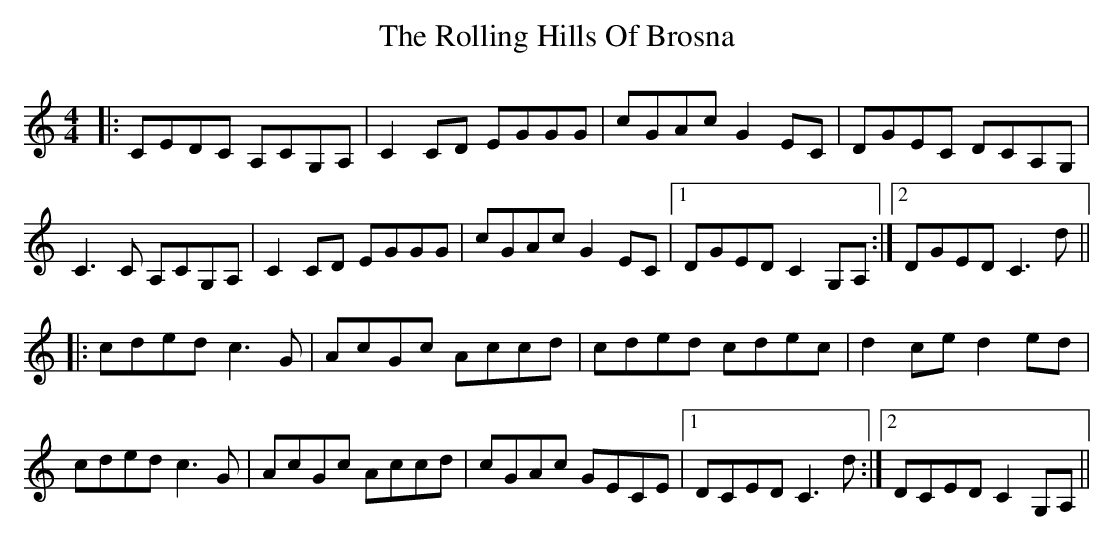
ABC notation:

X:1
T: The Rolling Hills Of Brosna
M: 4/4
L: 1/8
K: Cmaj
|:CEDC A,CG,A,|C2CD EGGG|cGAc G2EC|DGEC DCA,G,|
C3C A,CG,A,|C2CD EGGG|cGAc G2EC|1 DGED C2G,A,:|2 DGED C3d||
|:cded c3G|AcGc Accd|cded cdec|d2ce d2ed|
cded c3G|AcGc Accd|cGAc GECE|1 DCED C3d:|2 DCED C2G,A,||
